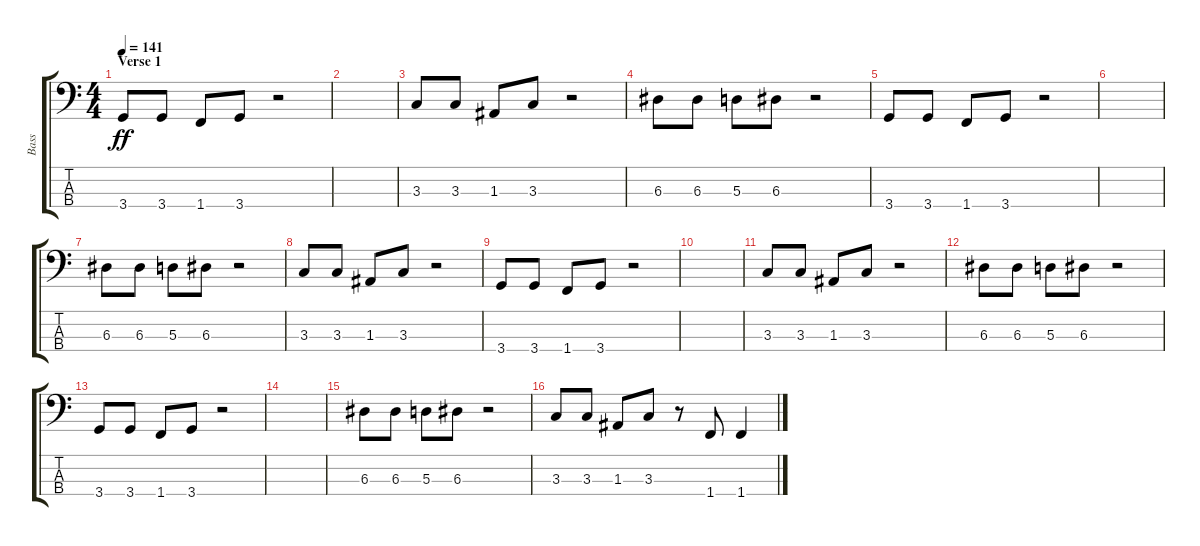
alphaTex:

\track ("Bass" "Bass") {instrument electricbassfinger}
\staff {score tabs}
\tuning (G2 D2 A1 E1) {hide}
\ts (4 4)
\section ("" "Verse 1")
\tempo 141
\clef f4
\ks c
3.4.8{dy ff} 3.4.8 1.4.8 3.4.8 r.2 |
|
3.3.8 3.3.8 1.3.8 3.3.8 r.2 |
6.3.8 6.3.8 5.3.8 6.3.8 r.2 |
3.4.8 3.4.8 1.4.8 3.4.8 r.2 |
|
6.3.8 6.3.8 5.3.8 6.3.8 r.2 |
3.3.8 3.3.8 1.3.8 3.3.8 r.2 |
3.4.8 3.4.8 1.4.8 3.4.8 r.2 |
|
3.3.8 3.3.8 1.3.8 3.3.8 r.2 |
6.3.8 6.3.8 5.3.8 6.3.8 r.2 |
3.4.8 3.4.8 1.4.8 3.4.8 r.2 |
|
6.3.8 6.3.8 5.3.8 6.3.8 r.2 |
3.3.8 3.3.8 1.3.8 3.3.8 r.8 1.4.8 1.4.4
